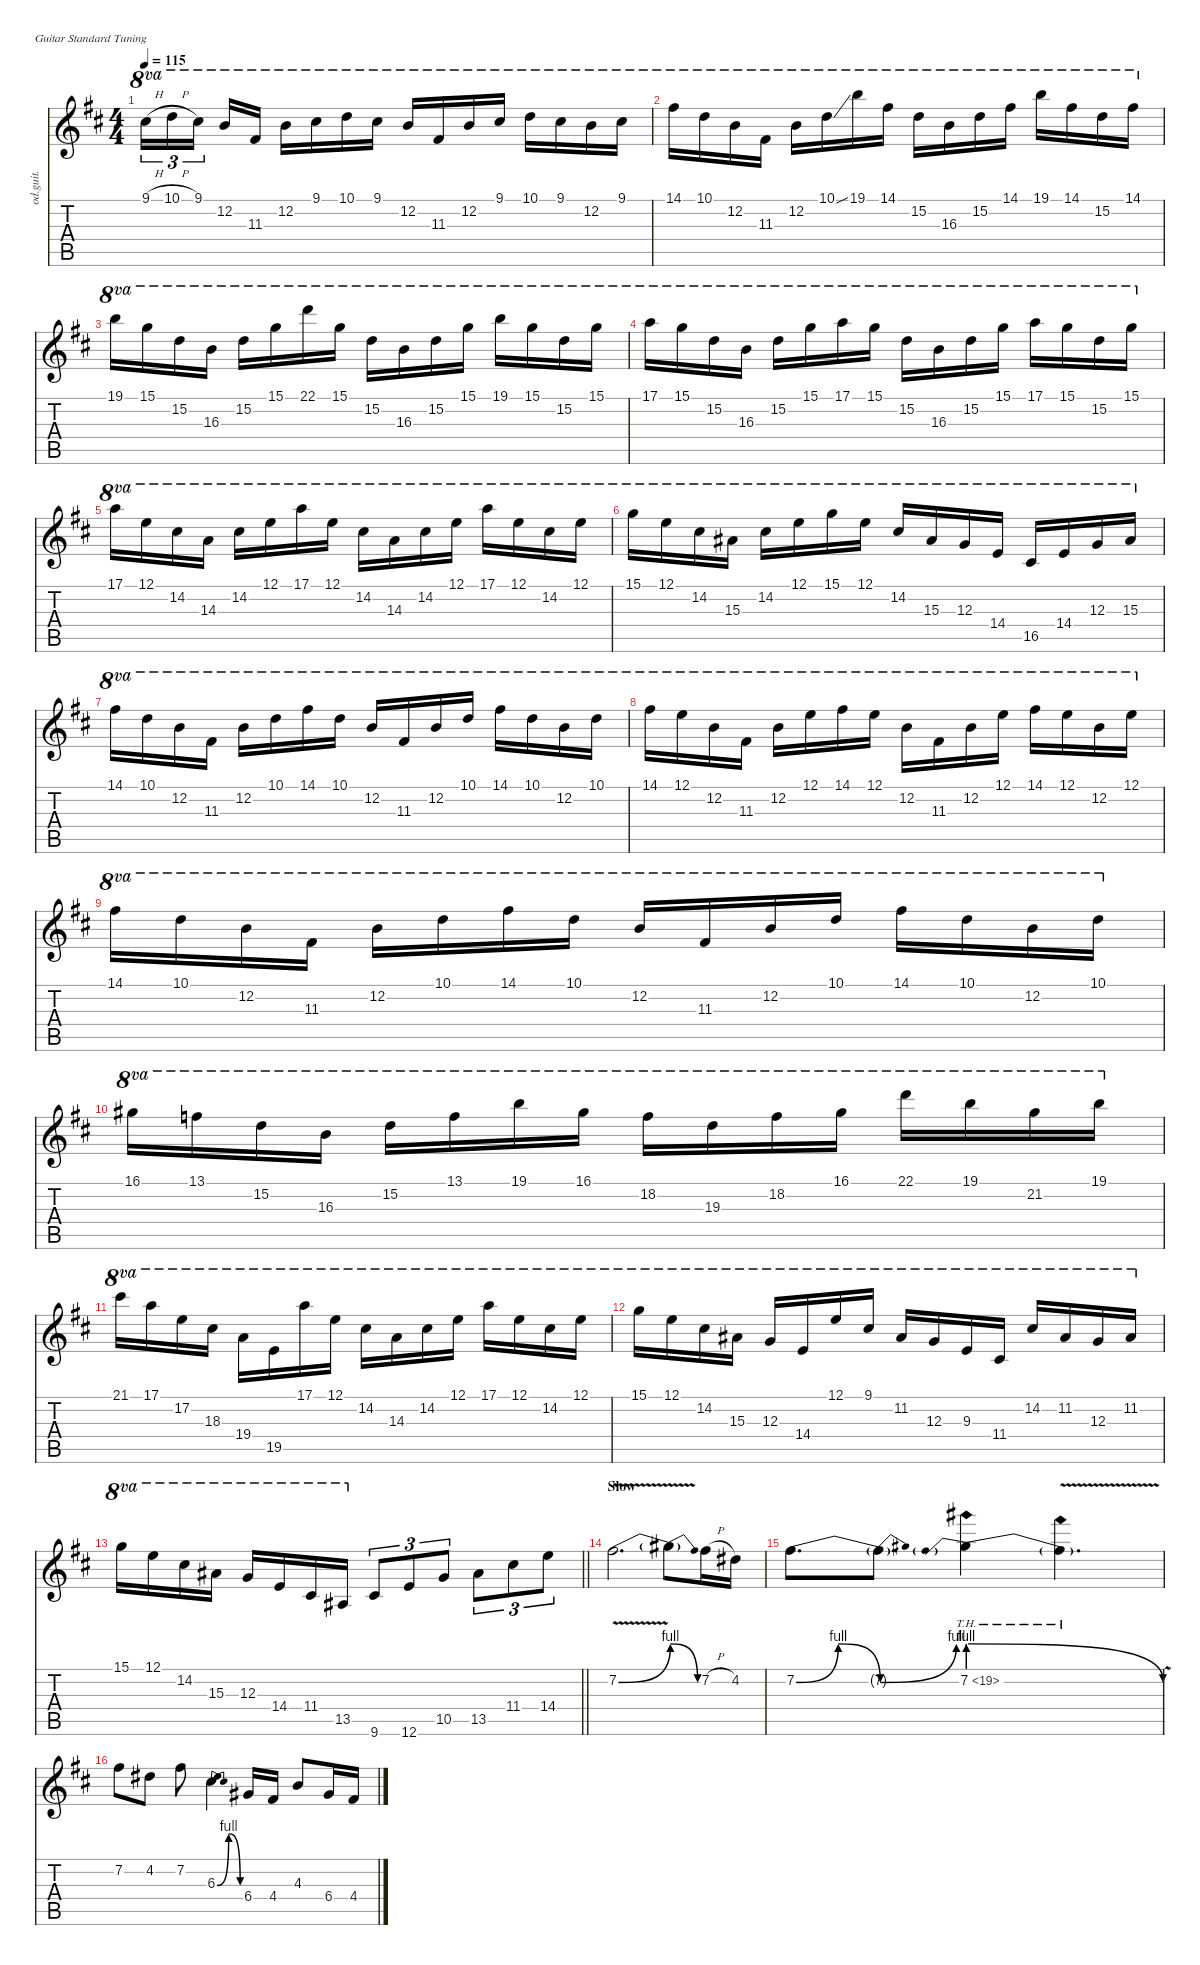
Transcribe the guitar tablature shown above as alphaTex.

\defaultSystemsLayout 4
\hideDynamics
\bracketExtendMode nobrackets
\track ("Jason Lead" "od.guit.") {solo instrument overdrivenguitar}
\staff {score tabs}
\tuning (E4 B3 G3 D3 A2 E2)
\ts (4 4)
\tempo 115
\clef g2
\ks bminor
9.1{h acc #}.16{tu (3 2) ot 8va dy f beam Down} 10.1{h acc forcenatural}.16{tu (3 2) ot 8va beam Down} 9.1{acc #}.16{tu (3 2) ot 8va beam Down} 12.2{acc forcenatural}.16{ot 8va beam Up} 11.3{acc #}.16{ot 8va beam Up} 12.2{acc forcenatural}.16{ot 8va beam Down} 9.1{acc #}.16{ot 8va beam Down} 10.1{acc forcenatural}.16{ot 8va beam Down} 9.1{acc #}.16{ot 8va beam Down} 12.2{acc forcenatural}.16{ot 8va beam Up} 11.3{acc #}.16{ot 8va beam Up} 12.2{acc forcenatural}.16{ot 8va beam Up} 9.1{acc #}.16{ot 8va beam Up} 10.1{acc forcenatural}.16{ot 8va beam Down} 9.1{acc #}.16{ot 8va beam Down} 12.2{acc forcenatural}.16{ot 8va beam Down} 9.1{acc #}.16{ot 8va beam Down} |
14.1{acc #}.16{ot 8va beam Down} 10.1{acc forcenatural}.16{ot 8va beam Down} 12.2{acc forcenatural}.16{ot 8va beam Down} 11.3{acc #}.16{ot 8va beam Down} 12.2{acc forcenatural}.16{ot 8va beam Down} 10.1{ss acc forcenatural}.16{ot 8va beam Down} 19.1{acc forcenatural}.16{ot 8va beam Down} 14.1{acc #}.16{ot 8va beam Down} 15.2{acc forcenatural}.16{ot 8va beam Down} 16.3{acc forcenatural}.16{ot 8va beam Down} 15.2{acc forcenatural}.16{ot 8va beam Down} 14.1{acc #}.16{ot 8va beam Down} 19.1{acc forcenatural}.16{ot 8va beam Down} 14.1{acc #}.16{ot 8va beam Down} 15.2{acc forcenatural}.16{ot 8va beam Down} 14.1{acc #}.16{ot 8va beam Down} |
19.1{acc forcenatural}.16{ot 8va beam Down} 15.1{acc forcenatural}.16{ot 8va beam Down} 15.2{acc forcenatural}.16{ot 8va beam Down} 16.3{acc forcenatural}.16{ot 8va beam Down} 15.2{acc forcenatural}.16{ot 8va beam Down} 15.1{acc forcenatural}.16{ot 8va beam Down} 22.1{acc forcenatural}.16{ot 8va beam Down} 15.1{acc forcenatural}.16{ot 8va beam Down} 15.2{acc forcenatural}.16{ot 8va beam Down} 16.3{acc forcenatural}.16{ot 8va beam Down} 15.2{acc forcenatural}.16{ot 8va beam Down} 15.1{acc forcenatural}.16{ot 8va beam Down} 19.1{acc forcenatural}.16{ot 8va beam Down} 15.1{acc forcenatural}.16{ot 8va beam Down} 15.2{acc forcenatural}.16{ot 8va beam Down} 15.1{acc forcenatural}.16{ot 8va beam Down} |
17.1{acc forcenatural}.16{ot 8va beam Down} 15.1{acc forcenatural}.16{ot 8va beam Down} 15.2{acc forcenatural}.16{ot 8va beam Down} 16.3{acc forcenatural}.16{ot 8va beam Down} 15.2{acc forcenatural}.16{ot 8va beam Down} 15.1{acc forcenatural}.16{ot 8va beam Down} 17.1{acc forcenatural}.16{ot 8va beam Down} 15.1{acc forcenatural}.16{ot 8va beam Down} 15.2{acc forcenatural}.16{ot 8va beam Down} 16.3{acc forcenatural}.16{ot 8va beam Down} 15.2{acc forcenatural}.16{ot 8va beam Down} 15.1{acc forcenatural}.16{ot 8va beam Down} 17.1{acc forcenatural}.16{ot 8va beam Down} 15.1{acc forcenatural}.16{ot 8va beam Down} 15.2{acc forcenatural}.16{ot 8va beam Down} 15.1{acc forcenatural}.16{ot 8va beam Down} |
17.1{acc forcenatural}.16{ot 8va beam Down} 12.1{acc forcenatural}.16{ot 8va beam Down} 14.2{acc #}.16{ot 8va beam Down} 14.3{acc forcenatural}.16{ot 8va beam Down} 14.2{acc #}.16{ot 8va beam Down} 12.1{acc forcenatural}.16{ot 8va beam Down} 17.1{acc forcenatural}.16{ot 8va beam Down} 12.1{acc forcenatural}.16{ot 8va beam Down} 14.2{acc #}.16{ot 8va beam Down} 14.3{acc forcenatural}.16{ot 8va beam Down} 14.2{acc #}.16{ot 8va beam Down} 12.1{acc forcenatural}.16{ot 8va beam Down} 17.1{acc forcenatural}.16{ot 8va beam Down} 12.1{acc forcenatural}.16{ot 8va beam Down} 14.2{acc #}.16{ot 8va beam Down} 12.1{acc forcenatural}.16{ot 8va beam Down} |
15.1{acc forcenatural}.16{ot 8va beam Down} 12.1{acc forcenatural}.16{ot 8va beam Down} 14.2{acc #}.16{ot 8va beam Down} 15.3{acc #}.16{ot 8va beam Down} 14.2{acc #}.16{ot 8va beam Down} 12.1{acc forcenatural}.16{ot 8va beam Down} 15.1{acc forcenatural}.16{ot 8va beam Down} 12.1{acc forcenatural}.16{ot 8va beam Down} 14.2{acc #}.16{ot 8va beam Up} 15.3{acc #}.16{ot 8va beam Up} 12.3{acc forcenatural}.16{ot 8va beam Up} 14.4{acc forcenatural}.16{ot 8va beam Up} 16.5{acc #}.16{ot 8va beam Up} 14.4{acc forcenatural}.16{ot 8va beam Up} 12.3{acc forcenatural}.16{ot 8va beam Up} 15.3{acc #}.16{ot 8va beam Up} |
14.1{acc #}.16{ot 8va beam Down} 10.1{acc forcenatural}.16{ot 8va beam Down} 12.2{acc forcenatural}.16{ot 8va beam Down} 11.3{acc #}.16{ot 8va beam Down} 12.2{acc forcenatural}.16{ot 8va beam Down} 10.1{acc forcenatural}.16{ot 8va beam Down} 14.1{acc #}.16{ot 8va beam Down} 10.1{acc forcenatural}.16{ot 8va beam Down} 12.2{acc forcenatural}.16{ot 8va beam Up} 11.3{acc #}.16{ot 8va beam Up} 12.2{acc forcenatural}.16{ot 8va beam Up} 10.1{acc forcenatural}.16{ot 8va beam Up} 14.1{acc #}.16{ot 8va beam Down} 10.1{acc forcenatural}.16{ot 8va beam Down} 12.2{acc forcenatural}.16{ot 8va beam Down} 10.1{acc forcenatural}.16{ot 8va beam Down} |
14.1{acc #}.16{ot 8va beam Down} 12.1{acc forcenatural}.16{ot 8va beam Down} 12.2{acc forcenatural}.16{ot 8va beam Down} 11.3{acc #}.16{ot 8va beam Down} 12.2{acc forcenatural}.16{ot 8va beam Down} 12.1{acc forcenatural}.16{ot 8va beam Down} 14.1{acc #}.16{ot 8va beam Down} 12.1{acc forcenatural}.16{ot 8va beam Down} 12.2{acc forcenatural}.16{ot 8va beam Down} 11.3{acc #}.16{ot 8va beam Down} 12.2{acc forcenatural}.16{ot 8va beam Down} 12.1{acc forcenatural}.16{ot 8va beam Down} 14.1{acc #}.16{ot 8va beam Down} 12.1{acc forcenatural}.16{ot 8va beam Down} 12.2{acc forcenatural}.16{ot 8va beam Down} 12.1{acc forcenatural}.16{ot 8va beam Down} |
14.1{acc #}.16{ot 8va beam Down} 10.1{acc forcenatural}.16{ot 8va beam Down} 12.2{acc forcenatural}.16{ot 8va beam Down} 11.3{acc #}.16{ot 8va beam Down} 12.2{acc forcenatural}.16{ot 8va beam Down} 10.1{acc forcenatural}.16{ot 8va beam Down} 14.1{acc #}.16{ot 8va beam Down} 10.1{acc forcenatural}.16{ot 8va beam Down} 12.2{acc forcenatural}.16{ot 8va beam Up} 11.3{acc #}.16{ot 8va beam Up} 12.2{acc forcenatural}.16{ot 8va beam Up} 10.1{acc forcenatural}.16{ot 8va beam Up} 14.1{acc #}.16{ot 8va beam Down} 10.1{acc forcenatural}.16{ot 8va beam Down} 12.2{acc forcenatural}.16{ot 8va beam Down} 10.1{acc forcenatural}.16{ot 8va beam Down} |
16.1{acc #}.16{ot 8va beam Down} 13.1{acc forcenatural}.16{ot 8va beam Down} 15.2{acc forcenatural}.16{ot 8va beam Down} 16.3{acc forcenatural}.16{ot 8va beam Down} 15.2{acc forcenatural}.16{ot 8va beam Down} 13.1{acc forcenatural}.16{ot 8va beam Down} 19.1{acc forcenatural}.16{ot 8va beam Down} 16.1{acc #}.16{ot 8va beam Down} 18.2{acc forcenatural}.16{ot 8va beam Down} 19.3{acc forcenatural}.16{ot 8va beam Down} 18.2{acc forcenatural}.16{ot 8va beam Down} 16.1{acc #}.16{ot 8va beam Down} 22.1{acc forcenatural}.16{ot 8va beam Down} 19.1{acc forcenatural}.16{ot 8va beam Down} 21.2{acc #}.16{ot 8va beam Down} 19.1{acc forcenatural}.16{ot 8va beam Down} |
21.1{acc #}.16{ot 8va beam Down} 17.1{acc forcenatural}.16{ot 8va beam Down} 17.2{acc forcenatural}.16{ot 8va beam Down} 18.3{acc #}.16{ot 8va beam Down} 19.4{acc forcenatural}.16{ot 8va beam Down} 19.5{acc forcenatural}.16{ot 8va beam Down} 17.1{acc forcenatural}.16{ot 8va beam Down} 12.1{acc forcenatural}.16{ot 8va beam Down} 14.2{acc #}.16{ot 8va beam Down} 14.3{acc forcenatural}.16{ot 8va beam Down} 14.2{acc #}.16{ot 8va beam Down} 12.1{acc forcenatural}.16{ot 8va beam Down} 17.1{acc forcenatural}.16{ot 8va beam Down} 12.1{acc forcenatural}.16{ot 8va beam Down} 14.2{acc #}.16{ot 8va beam Down} 12.1{acc forcenatural}.16{ot 8va beam Down} |
15.1{acc forcenatural}.16{ot 8va beam Down} 12.1{acc forcenatural}.16{ot 8va beam Down} 14.2{acc #}.16{ot 8va beam Down} 15.3{acc #}.16{ot 8va beam Down} 12.3{acc forcenatural}.16{ot 8va beam Up} 14.4{acc forcenatural}.16{ot 8va beam Up} 12.1{acc forcenatural}.16{ot 8va beam Up} 9.1{acc #}.16{ot 8va beam Up} 11.2{acc #}.16{ot 8va beam Up} 12.3{acc forcenatural}.16{ot 8va beam Up} 9.3{acc forcenatural}.16{ot 8va beam Up} 11.4{acc #}.16{ot 8va beam Up} 14.2{acc #}.16{ot 8va beam Up} 11.2{acc #}.16{ot 8va beam Up} 12.3{acc forcenatural}.16{ot 8va beam Up} 11.2{acc #}.16{ot 8va beam Up} |
\barLineRight lightlight
15.1{acc forcenatural}.16{ot 8va beam Down} 12.1{acc forcenatural}.16{ot 8va beam Down} 14.2{acc #}.16{ot 8va beam Down} 15.3{acc #}.16{ot 8va beam Down} 12.3{acc forcenatural}.16{ot 8va beam Up} 14.4{acc forcenatural}.16{ot 8va beam Up} 11.4{acc #}.16{ot 8va beam Up} 13.5{acc #}.16{ot 8va beam Up} 9.6{acc #}.8{tu (3 2) beam Up} 12.6{acc forcenatural}.8{tu (3 2) beam Up} 10.5{acc forcenatural}.8{tu (3 2) beam Up} 13.5{acc #}.8{tu (3 2) beam Down} 11.4{acc #}.8{tu (3 2) beam Down} 14.4{acc forcenatural}.8{tu (3 2) beam Down} |
\section ("" "Slow")
7.2{be (bend 0 0 60 4) v acc #}.2{d beam Down} 7.2{be (release 0 4 60 0) t}.8{beam Down} 7.2{h acc #}.16{beam Down} 4.2{acc #}.16{beam Down} |
7.2{be (bendrelease 0 0 30 4 30 4 60 0) acc #}.8{d beam Down} 7.2{be (bend 0 0 15 4) t acc #}.8{d beam Down} 7.2{be (prebendrelease 0 4 60 0) th 12}.4{beam Down} 7.2{th 12 v t acc #}.4{d beam Down} |
7.2{acc #}.8{beam Down} 4.2{acc #}.8{beam Down} 7.2{acc #}.8{beam Down} 6.3{be (bendrelease 0 0 9.999999599999999 4 45 4 60 0) acc #}.4{beam Down} 6.4{acc #}.16{beam Up} 4.4{acc #}.16{beam Up} 4.3{acc forcenatural}.8{beam Up} 6.4{acc #}.16{beam Up} 4.4{acc #}.16{beam Up}
